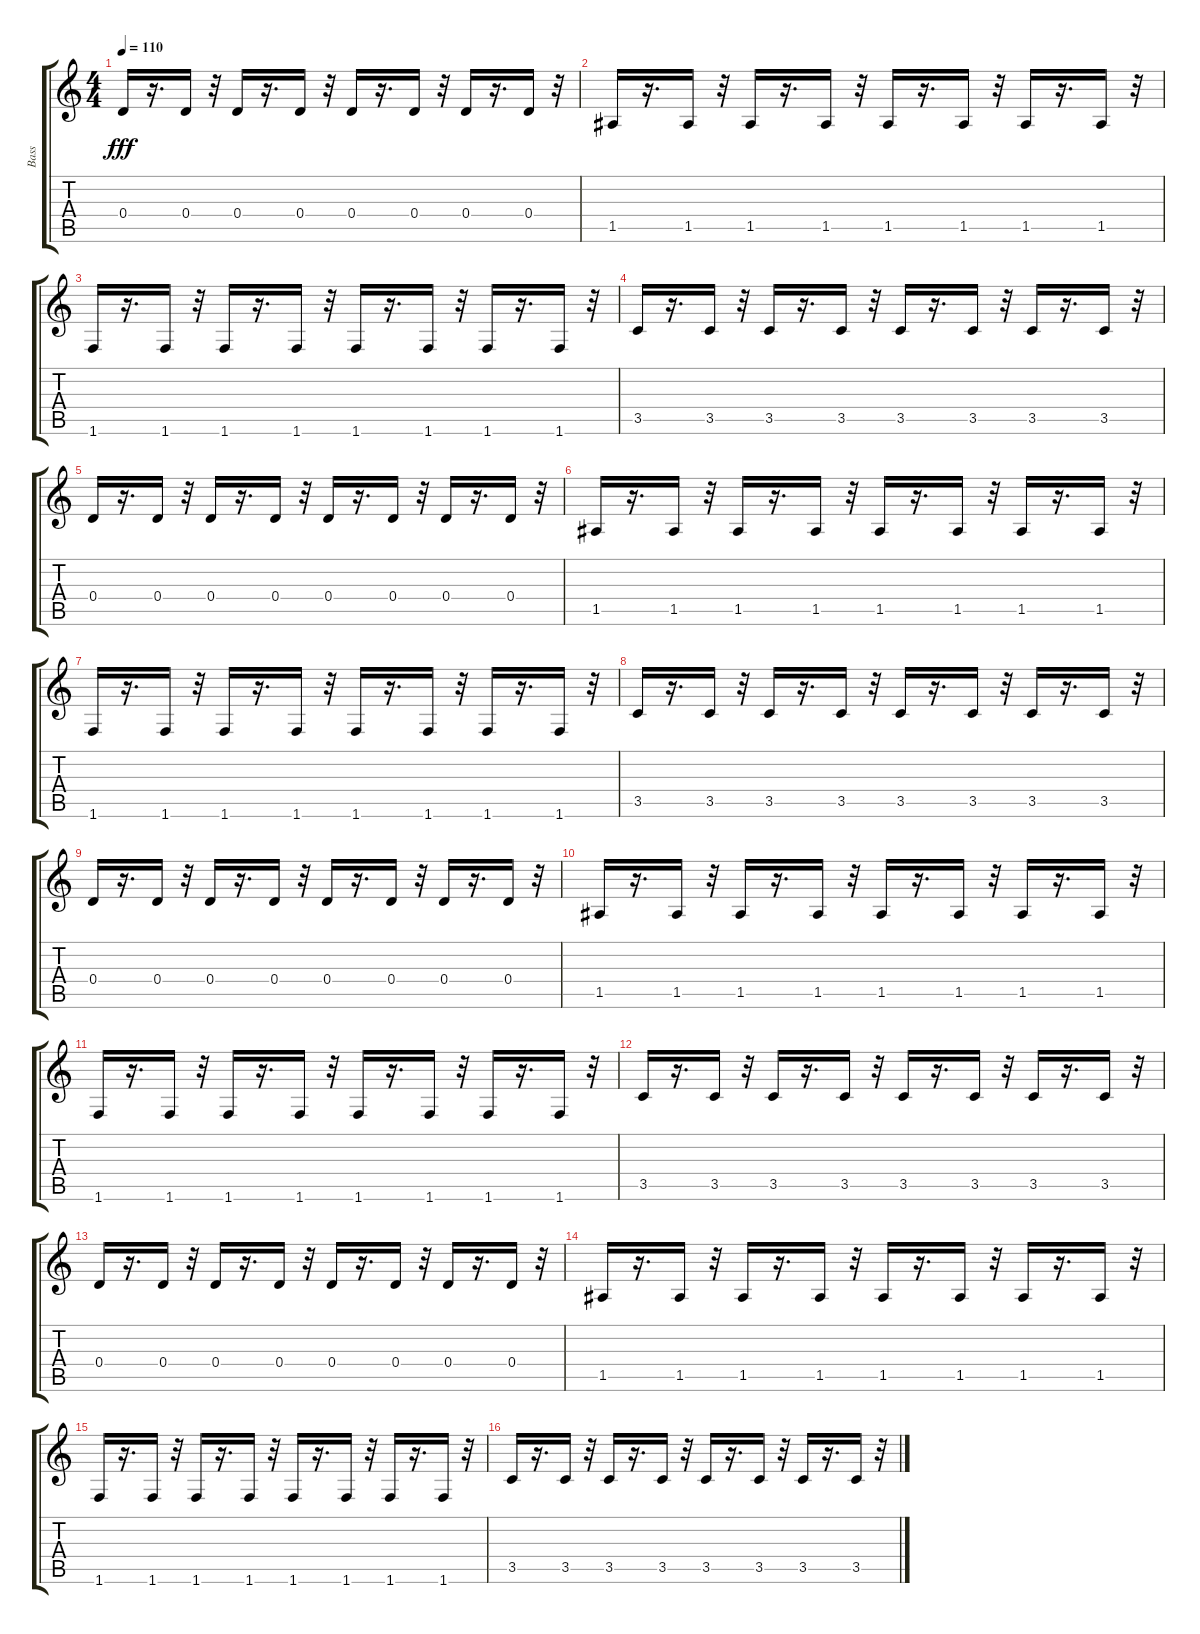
\track ("Bass" "Bass") {instrument electricbassfinger}
\staff {score tabs}
\tuning (E4 B3 G3 D3 A2 E2) {hide}
\ts (4 4)
\tempo 110
\clef g2
\ks c
0.4.16{dy fff} r.16{d} 0.4.16 r.32 0.4.16 r.16{d} 0.4.16 r.32 0.4.16 r.16{d} 0.4.16 r.32 0.4.16 r.16{d} 0.4.16 r.32 |
1.5.16 r.16{d} 1.5.16 r.32 1.5.16 r.16{d} 1.5.16 r.32 1.5.16 r.16{d} 1.5.16 r.32 1.5.16 r.16{d} 1.5.16 r.32 |
1.6.16 r.16{d} 1.6.16 r.32 1.6.16 r.16{d} 1.6.16 r.32 1.6.16 r.16{d} 1.6.16 r.32 1.6.16 r.16{d} 1.6.16 r.32 |
3.5.16 r.16{d} 3.5.16 r.32 3.5.16 r.16{d} 3.5.16 r.32 3.5.16 r.16{d} 3.5.16 r.32 3.5.16 r.16{d} 3.5.16 r.32 |
0.4.16 r.16{d} 0.4.16 r.32 0.4.16 r.16{d} 0.4.16 r.32 0.4.16 r.16{d} 0.4.16 r.32 0.4.16 r.16{d} 0.4.16 r.32 |
1.5.16 r.16{d} 1.5.16 r.32 1.5.16 r.16{d} 1.5.16 r.32 1.5.16 r.16{d} 1.5.16 r.32 1.5.16 r.16{d} 1.5.16 r.32 |
1.6.16 r.16{d} 1.6.16 r.32 1.6.16 r.16{d} 1.6.16 r.32 1.6.16 r.16{d} 1.6.16 r.32 1.6.16 r.16{d} 1.6.16 r.32 |
3.5.16 r.16{d} 3.5.16 r.32 3.5.16 r.16{d} 3.5.16 r.32 3.5.16 r.16{d} 3.5.16 r.32 3.5.16 r.16{d} 3.5.16 r.32 |
0.4.16 r.16{d} 0.4.16 r.32 0.4.16 r.16{d} 0.4.16 r.32 0.4.16 r.16{d} 0.4.16 r.32 0.4.16 r.16{d} 0.4.16 r.32 |
1.5.16 r.16{d} 1.5.16 r.32 1.5.16 r.16{d} 1.5.16 r.32 1.5.16 r.16{d} 1.5.16 r.32 1.5.16 r.16{d} 1.5.16 r.32 |
1.6.16 r.16{d} 1.6.16 r.32 1.6.16 r.16{d} 1.6.16 r.32 1.6.16 r.16{d} 1.6.16 r.32 1.6.16 r.16{d} 1.6.16 r.32 |
3.5.16 r.16{d} 3.5.16 r.32 3.5.16 r.16{d} 3.5.16 r.32 3.5.16 r.16{d} 3.5.16 r.32 3.5.16 r.16{d} 3.5.16 r.32 |
0.4.16 r.16{d} 0.4.16 r.32 0.4.16 r.16{d} 0.4.16 r.32 0.4.16 r.16{d} 0.4.16 r.32 0.4.16 r.16{d} 0.4.16 r.32 |
1.5.16 r.16{d} 1.5.16 r.32 1.5.16 r.16{d} 1.5.16 r.32 1.5.16 r.16{d} 1.5.16 r.32 1.5.16 r.16{d} 1.5.16 r.32 |
1.6.16 r.16{d} 1.6.16 r.32 1.6.16 r.16{d} 1.6.16 r.32 1.6.16 r.16{d} 1.6.16 r.32 1.6.16 r.16{d} 1.6.16 r.32 |
3.5.16 r.16{d} 3.5.16 r.32 3.5.16 r.16{d} 3.5.16 r.32 3.5.16 r.16{d} 3.5.16 r.32 3.5.16 r.16{d} 3.5.16 r.32
